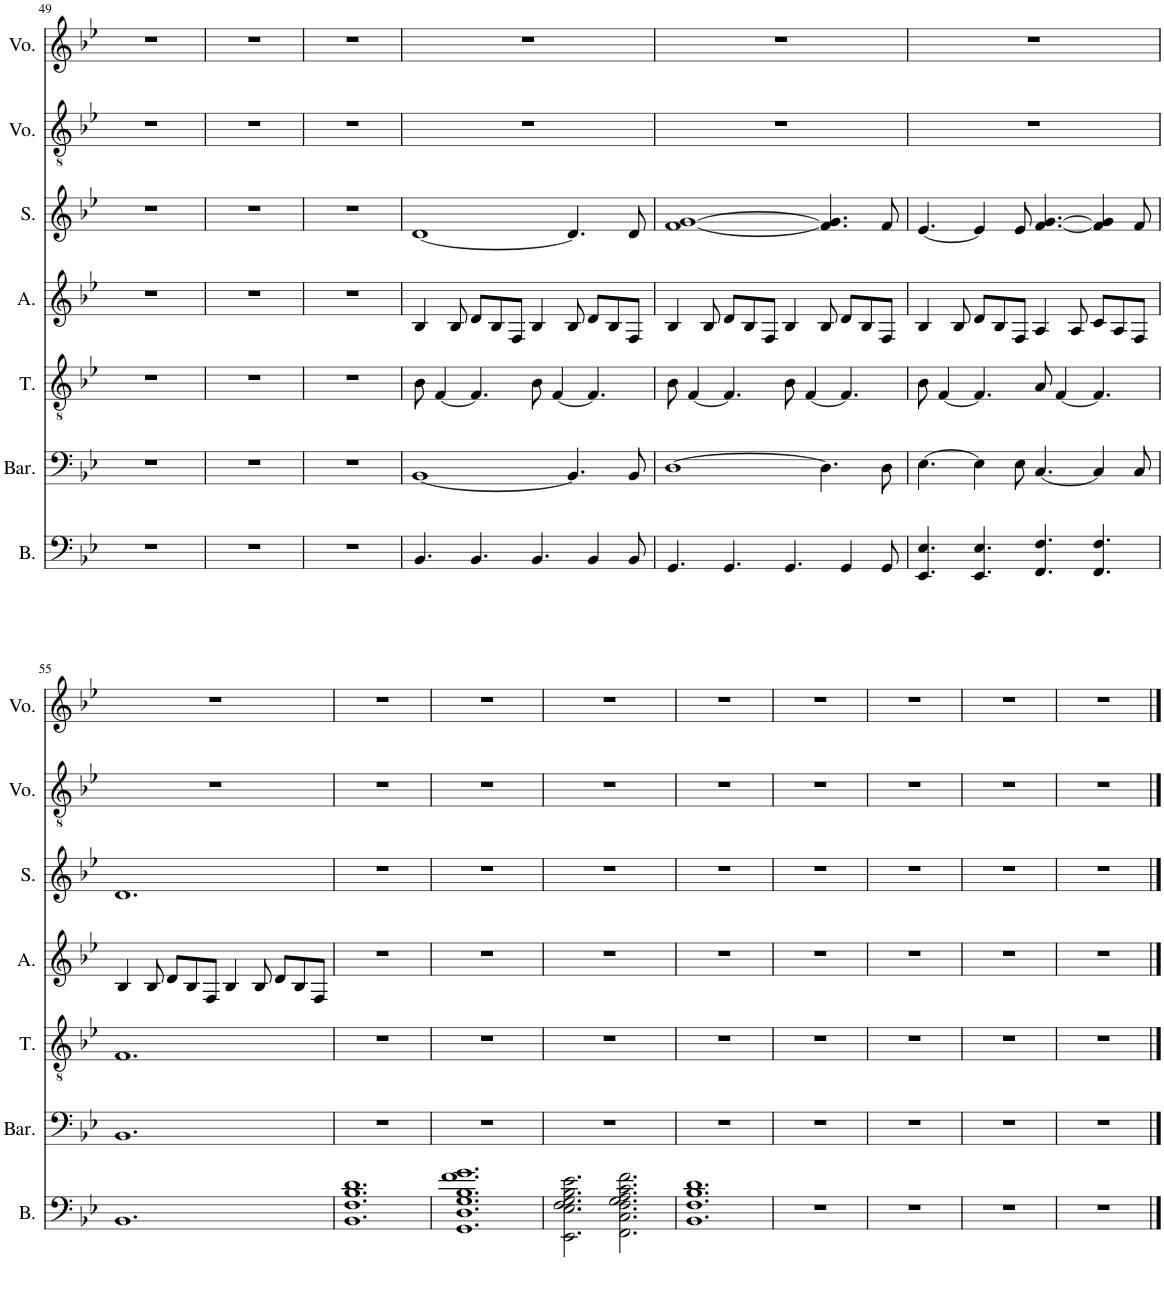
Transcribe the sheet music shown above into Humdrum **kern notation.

**kern	**kern	**kern	**kern	**kern	**kern	**kern
*part7	*part6	*part5	*part4	*part3	*part2	*part1
*staff7	*staff6	*staff5	*staff4	*staff3	*staff2	*staff1
*I"Bass	*I"Baritone	*I"Tenor	*I"Alto	*I"Soprano	*I"Voice	*I"Voice
*I'B.	*I'Bar.	*I'T.	*I'A.	*I'S.	*I'Vo.	*I'Vo.
!!LO:PB:g=z
*clefF4	*clefF4	*clefGv2	*clefG2	*clefG2	*clefGv2	*clefG2
*k[b-e-]	*k[b-e-]	*k[b-e-]	*k[b-e-]	*k[b-e-]	*k[b-e-]	*k[b-e-]
*M12/8	*M12/8	*M12/8	*M12/8	*M12/8	*M12/8	*M12/8
=49	=49	=49	=49	=49	=49	=49
1.r	1.r	1.r	1.r	1.r	1.r	1.r
=50	=50	=50	=50	=50	=50	=50
1.r	1.r	1.r	1.r	1.r	1.r	1.r
=51	=51	=51	=51	=51	=51	=51
1.r	1.r	1.r	1.r	1.r	1.r	1.r
=52	=52	=52	=52	=52	=52	=52
4.BB-/	[1BB-	8B-\	4B-/	[1d	1.r	1.r
.	.	[4F/	.	.	.	.
.	.	.	8B-/	.	.	.
4.BB-/	.	4.F/]	8d/L	.	.	.
.	.	.	8B-/	.	.	.
.	.	.	8F/J	.	.	.
4.BB-/	.	8B-\	4B-/	.	.	.
.	.	[4F/	.	.	.	.
.	4.BB-/]	.	8B-/	4.d/]	.	.
4BB-/	.	4.F/]	8d/L	.	.	.
.	.	.	8B-/	.	.	.
8BB-/	8BB-/	.	8F/J	8d/	.	.
=53	=53	=53	=53	=53	=53	=53
4.GG/	[1D	8B-\	4B-/	[1f [1g	1.r	1.r
.	.	[4F/	.	.	.	.
.	.	.	8B-/	.	.	.
4.GG/	.	4.F/]	8d/L	.	.	.
.	.	.	8B-/	.	.	.
.	.	.	8F/J	.	.	.
4.GG/	.	8B-\	4B-/	.	.	.
.	.	[4F/	.	.	.	.
.	4.D\]	.	8B-/	4.f/] 4.g/]	.	.
4GG/	.	4.F/]	8d/L	.	.	.
.	.	.	8B-/	.	.	.
8GG/	8D\	.	8F/J	8f/	.	.
=54	=54	=54	=54	=54	=54	=54
4.EE-/ 4.E-/	[4.E-\	8B-\	4B-/	[4.e-/	1.r	1.r
.	.	[4F/	.	.	.	.
.	.	.	8B-/	.	.	.
4.EE-/ 4.E-/	4E-\]	4.F/]	8d/L	4e-/]	.	.
.	.	.	8B-/	.	.	.
.	8E-\	.	8F/J	8e-/	.	.
4.FF/ 4.F/	[4.C/	8A/	4A/	[4.f/ [4.g/	.	.
.	.	[4F/	.	.	.	.
.	.	.	8A/	.	.	.
4.FF/ 4.F/	4C/]	4.F/]	8c/L	4f/] 4g/]	.	.
.	.	.	8A/	.	.	.
.	8C/	.	8F/J	8f/	.	.
!!LO:LB:g=z
=55	=55	=55	=55	=55	=55	=55
1.BB-	1.BB-	1.F	4B-/	1.d	1.r	1.r
.	.	.	8B-/	.	.	.
.	.	.	8d/L	.	.	.
.	.	.	8B-/	.	.	.
.	.	.	8F/J	.	.	.
.	.	.	4B-/	.	.	.
.	.	.	8B-/	.	.	.
.	.	.	8d/L	.	.	.
.	.	.	8B-/	.	.	.
.	.	.	8F/J	.	.	.
=56	=56	=56	=56	=56	=56	=56
1.BB- 1.F 1.B- 1.d	1.r	1.r	1.r	1.r	1.r	1.r
=57	=57	=57	=57	=57	=57	=57
1.GG 1.D 1.G 1.B- 1.f 1.g	1.r	1.r	1.r	1.r	1.r	1.r
=58	=58	=58	=58	=58	=58	=58
2.EE-\ 2.E-\ 2.F\ 2.G\ 2.B-\ 2.e-\	1.r	1.r	1.r	1.r	1.r	1.r
2.FF\ 2.C\ 2.F\ 2.G\ 2.A\ 2.c\ 2.f\	.	.	.	.	.	.
=59	=59	=59	=59	=59	=59	=59
1.BB- 1.F 1.B- 1.d	1.r	1.r	1.r	1.r	1.r	1.r
=60	=60	=60	=60	=60	=60	=60
1.r	1.r	1.r	1.r	1.r	1.r	1.r
=61	=61	=61	=61	=61	=61	=61
1.r	1.r	1.r	1.r	1.r	1.r	1.r
=62	=62	=62	=62	=62	=62	=62
1.r	1.r	1.r	1.r	1.r	1.r	1.r
=63	=63	=63	=63	=63	=63	=63
1.r	1.r	1.r	1.r	1.r	1.r	1.r
==	==	==	==	==	==	==
*-	*-	*-	*-	*-	*-	*-
